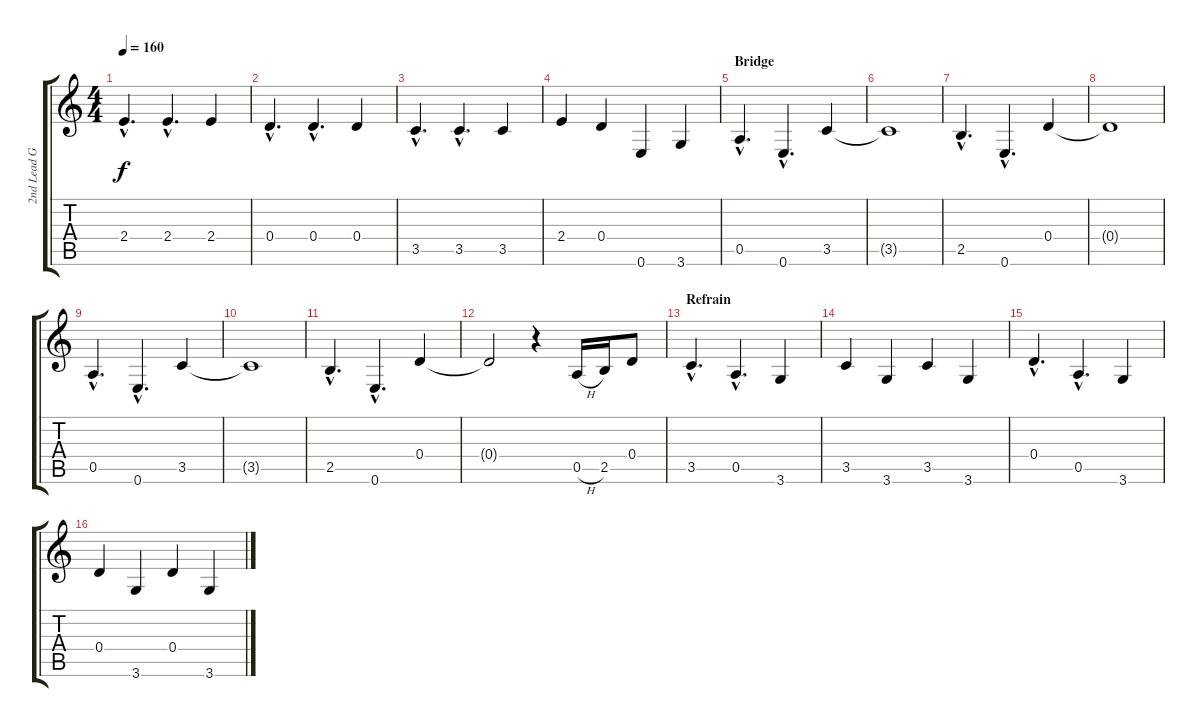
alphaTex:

\track ("2nd Lead Guitar" "2nd Lead G") {instrument acousticguitarnylon}
\staff {score tabs}
\tuning (E4 B3 G3 D3 A2 E2) {hide}
\ts (4 4)
\tempo 160
\clef g2
\ks c
2.4{hac}.4{d dy f} 2.4{hac}.4{d} 2.4.4 |
0.4{hac}.4{d} 0.4{hac}.4{d} 0.4.4 |
3.5{hac}.4{d} 3.5{hac}.4{d} 3.5.4 |
2.4.4 0.4.4 0.6.4 3.6.4 |
\section ("" "Bridge")
0.5{hac}.4{d} 0.6{hac}.4{d} 3.5.4 |
3.5{t}.1 |
2.5{hac}.4{d} 0.6{hac}.4{d} 0.4.4 |
0.4{t}.1 |
0.5{hac}.4{d} 0.6{hac}.4{d} 3.5.4 |
3.5{t}.1 |
2.5{hac}.4{d} 0.6{hac}.4{d} 0.4.4 |
0.4{t}.2 r.4 0.5{h}.16 2.5.16 0.4.8 |
\section ("" "Refrain")
3.5{hac}.4{d} 0.5{hac}.4{d} 3.6.4 |
3.5.4 3.6.4 3.5.4 3.6.4 |
0.4{hac}.4{d} 0.5{hac}.4{d} 3.6.4 |
0.4.4 3.6.4 0.4.4 3.6.4
